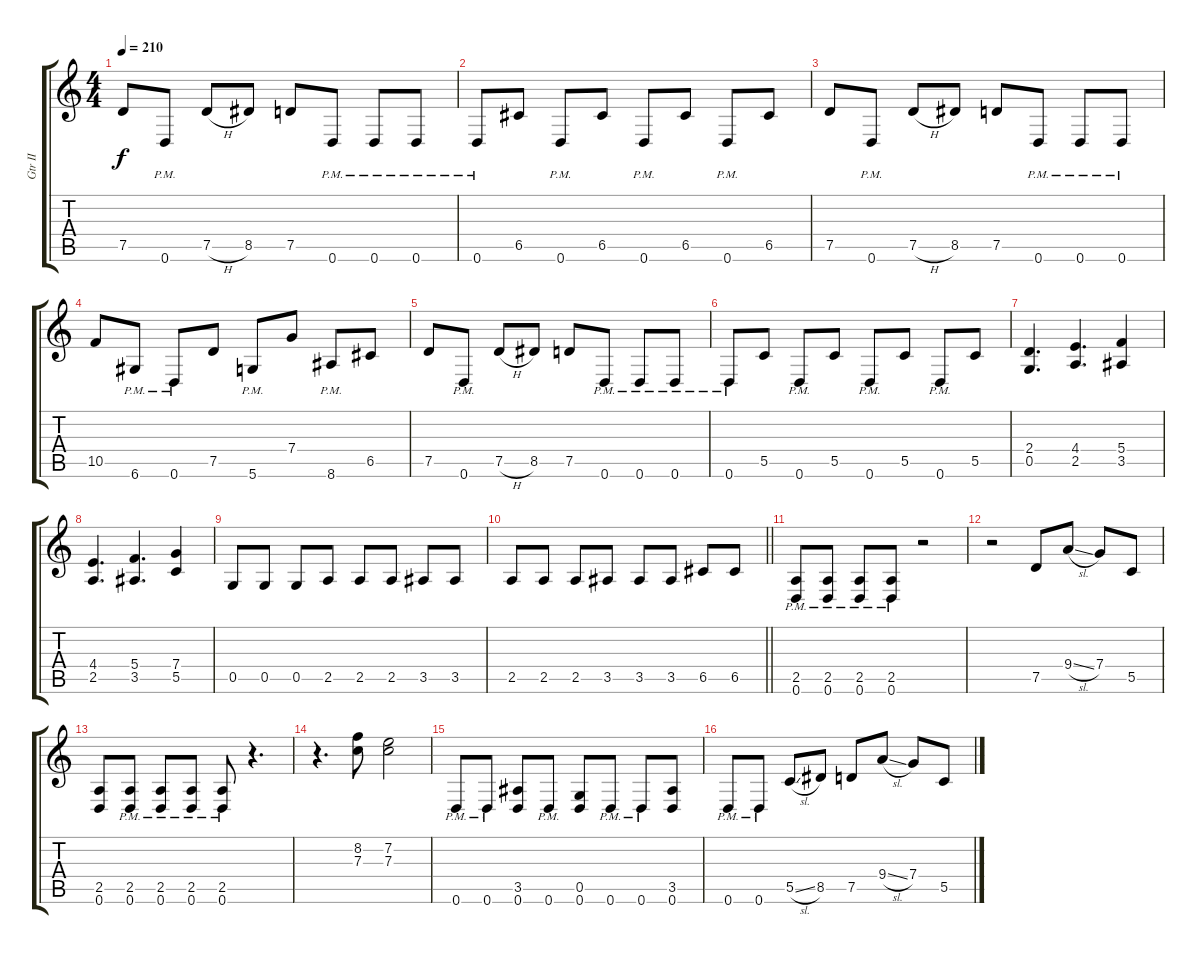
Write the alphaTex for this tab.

\track ("Gtr II" "Gtr II") {instrument overdrivenguitar}
\staff {score tabs}
\tuning (D4 A3 F3 C3 G2 D2) {hide}
\ts (4 4)
\tempo 210
\clef g2
\ks c
7.5.8{dy f} 0.6{pm}.8 7.5{h}.8 8.5.8 7.5.8 0.6{pm}.8 0.6{pm}.8 0.6{pm}.8 |
0.6{pm}.8 6.5.8 0.6{pm}.8 6.5.8 0.6{pm}.8 6.5.8 0.6{pm}.8 6.5.8 |
7.5.8 0.6{pm}.8 7.5{h}.8 8.5.8 7.5.8 0.6{pm}.8 0.6{pm}.8 0.6{pm}.8 |
10.5.8 6.6{pm}.8 0.6{pm}.8 7.5.8 5.6{pm}.8 7.4.8 8.6{pm}.8 6.5.8 |
7.5.8 0.6{pm}.8 7.5{h}.8 8.5.8 7.5.8 0.6{pm}.8 0.6{pm}.8 0.6{pm}.8 |
0.6{pm}.8 5.5.8 0.6{pm}.8 5.5.8 0.6{pm}.8 5.5.8 0.6{pm}.8 5.5.8 |
(2.4 0.5).4{d} (4.4 2.5).4{d} (5.4 3.5).4 |
(4.4 2.5).4{d} (5.4 3.5).4{d} (7.4 5.5).4 |
0.5.8 0.5.8 0.5.8 2.5.8 2.5.8 2.5.8 3.5.8 3.5.8 |
\barLineRight lightlight
2.5.8 2.5.8 2.5.8 3.5.8 3.5.8 3.5.8 6.5.8 6.5.8 |
(2.5{pm} 0.6{pm}).8 (2.5{pm} 0.6{pm}).8 (2.5{pm} 0.6{pm}).8 (2.5{pm} 0.6{pm}).8 r.2 |
r.2 7.5.8 9.4{sl}.8 7.4.8 5.5.8 |
(2.5 0.6).8 (2.5{pm} 0.6{pm}).8 (2.5{pm} 0.6{pm}).8 (2.5{pm} 0.6{pm}).8 (2.5{pm} 0.6{pm}).8 r.4{d} |
r.4{d} (8.2 7.3).8 (7.2 7.3).2 |
0.6{pm}.8 0.6{pm}.8 (3.5 0.6).8 0.6{pm}.8 (0.5 0.6).8 0.6{pm}.8 0.6{pm}.8 (3.5 0.6).8 |
0.6{pm}.8 0.6{pm}.8 5.5{sl}.8 8.5.8 7.5.8 9.4{sl}.8 7.4.8 5.5.8
